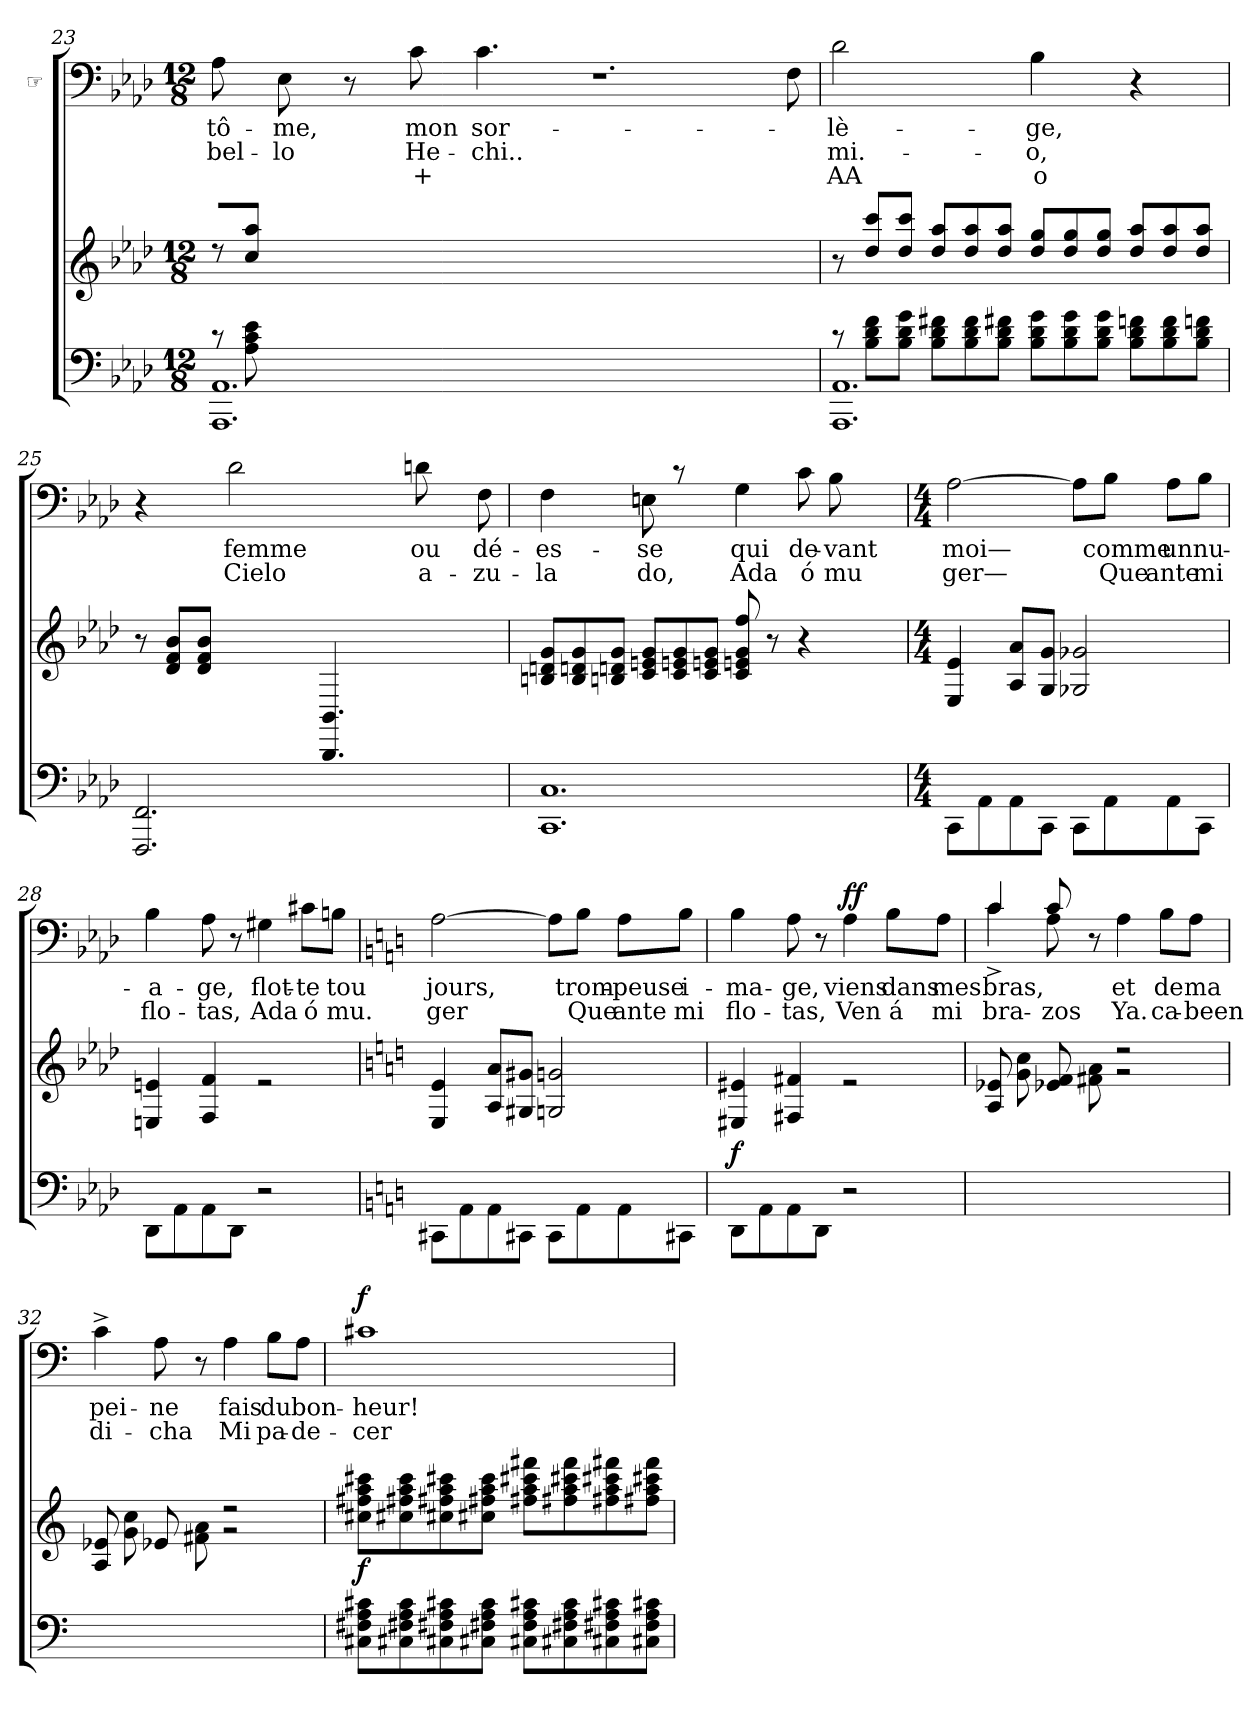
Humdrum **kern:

**kern	**dynam	**kern	**kern	**text	**text	**text	**dynam
*part3	*part3	*part2	*part1	*part1	*part1	*part1	*part1
*staff3	*staff3	*staff2	*staff1	*staff1	*staff1	*staff1	*staff1
*	*	*	*I"☞	*	*	*	*
!!LO:PB:g=z
*clefF4	*	*clefG2	*clefF4	*	*	*	*
*k[b-e-a-d-]	*	*k[b-e-a-d-]	*k[b-e-a-d-]	*	*	*	*
*M12/8	*	*M12/8	*M12/8	*	*	*	*
=23	=23	=23	=23	=23	=23	=23	=23
*^	*	*	*	*	*	*	*
8r	1.AAA-i/ 1.AA-i/	.	8r	8A-j\	tô-	bel-	.	.
8e-Z\ 8cZ\ 8A-Z\	.	.	8aa-j/ 8ccj/J	8ryy	.	.	.	.
1ryy	.	.	1ryy	8E-j\	me,	lo	.	.
.	.	.	.	8ryy	.	.	.	.
.	.	.	.	8r	.	.	.	.
.	.	.	.	8ryy	.	.	.	.
.	.	.	.	8cj\	mon	He-	+	.
.	.	.	.	8ryy	.	.	.	.
.	.	.	.	4.cj\	sor-	chi..	.	.
4ryy	.	.	4ryy	.	.	.	.	.
.	.	.	.	8ryy	.	.	.	.
1ryy	1ryy	.	1ryy	1.r	.	.	.	.
2ryy	2ryy	.	2ryy	.	.	.	.	.
8ryy	8ryy	.	8ryy	8FV\	.	.	.	.
=24	=24	=24	=24	=24	=24	=24	=24	=24
8r	1.AAA-i/ 1.AA-i/	.	8r	2d-j\	lè-	mi.-	AA	.
8fZ\ 8d-Z\ 8B-Z\L	.	.	8cccj/ 8dd-j/L	.	.	.	.	.
8gZ\ 8d-Z\ 8B-Z\J	.	.	8cccj/ 8dd-j/J	.	.	.	.	.
8B-Z\ 8d-Z\ 8f#XZ\L	.	.	8aa-j/ 8dd-j/L	.	.	.	.	.
8B-Z\ 8d-Z\ 8f#Z\	.	.	8aa-j/ 8dd-j/	8ryy	.	.	.	.
8f#XZ\ 8d-Z\ 8B-Z\J	.	.	8aa-j/ 8dd-j/J	8ryy	.	.	.	.
8B-Z\ 8d-Z\ 8gZ\L	.	.	8ggj/ 8dd-j/L	4B-j\	ge,	o,	o	.
8B-Z\ 8d-Z\ 8gZ\	.	.	8ggj/ 8dd-j/	.	.	.	.	.
8B-Z\ 8d-Z\ 8gZ\J	.	.	8ggj/ 8dd-j/J	8ryy	.	.	.	.
8fnZ\ 8d-Z\ 8B-Z\L	.	.	8aa-j/ 8dd-j/L	4r	.	.	.	.
8B-Z\ 8d-Z\ 8fZ\	.	.	8aa-j/ 8dd-j/	.	.	.	.	.
8B-Z\ 8d-Z\ 8fnZ\J	.	.	8aa-j/ 8dd-j/J	8ryy	.	.	.	.
*v	*v	*	*	*	*	*	*	*
!!LO:LB:g=z
=25	=25	=25	=25	=25	=25	=25	=25
*	*	*^	*	*	*	*	*
2.FFZ/ 2.FFFZ/	.	8r	8ryy	4r	.	.	.	.
.	.	8b-j/ 8fj/ 8d-j/L	8ryy	.	.	.	.	.
.	.	8b-j/ 8fj/ 8d-j/J	8ryy	8ryy	.	.	.	.
.	.	1ryy	8ryy	2d-j\	femme	Cielo	.	.
.	.	.	8ryy	.	.	.	.	.
.	.	.	8ryy	.	.	.	.	.
2.ryy	.	.	4.BB-i/ 4.BBB-i/	.	.	.	.	.
.	.	.	.	8ryy	.	.	.	.
.	.	.	.	8ryy	.	.	.	.
.	.	.	4.ryy	8dnj\	ou	a-	.	.
.	.	.	.	8ryy	.	.	.	.
.	.	8ryy	.	8Fj\	dé-	zu-	.	.
*	*	*v	*v	*	*	*	*	*
=26	=26	=26	=26	=26	=26	=26	=26
*	*	*	*^	*	*	*	*
1.CCZ/ 1.CZ/	.	8gj/ 8dnj/ 8Bnj/L	4Fj\	8ryy	es-	la	.	.
.	.	8gj/ 8dnj/ 8Bj/	.	8ryy	.	.	.	.
.	.	8gj/ 8dnj/ 8Bnj/J	8ryy	8ryy	.	.	.	.
.	.	8gj/ 8enj/ 8cj/L	8Enj\	4EnZ\	se	do,	.	.
.	.	8gj/ 8enj/ 8cj/	8r	.	.	.	.	.
.	.	8gj/ 8enj/ 8cj/J	8ryy	2..ryy	.	.	.	.
.	.	8ffj/ 8gj/ 8enj/ 8cj/	4Gj\	.	qui	Ada	.	.
.	.	8r	.	.	.	.	.	.
.	.	4r	8cj\	.	de-	ó	.	.
.	.	.	8B-j\	.	vant	mu	.	.
.	.	4ryy	4ryy	.	.	.	.	.
*	*	*	*v	*v	*	*	*	*
=27	=27	=27	=27	=27	=27	=27	=27
*M4/4	*	*M4/4	*M4/4	*	*	*	*
*	*	*^	*	*	*	*	*
8CCZ\L	.	1ryy	4e-j/ 4E-j/	[2A-j\	moi—	ger—	.	.
8AA-Z\	.	.	.	.	.	.	.	.
8AA-Z\	.	.	8a-j/ 8A-j/L	.	.	.	.	.
8CCZ\J	.	.	8gj/ 8Gj/J	.	.	.	.	.
8CCZ\L	.	.	2g-Xj/ 2G-Xj/	8A-j\L]	.	.	.	.
8AA-Z\	.	.	.	8B-j\J	comme	Que	.	.
8AA-Z\	.	.	.	8A-j\L	un	ante	.	.
8CCZ\J	.	.	.	8B-j\J	nu-	mi	.	.
!!LO:LB:g=z
=28	=28	=28	=28	=28	=28	=28	=28	=28
8DD-Z\L	.	1ryy	4enj/ 4Enj/	4B-j\	a-	flo-	.	.
8AA-Z\	.	.	.	.	.	.	.	.
8AA-Z\	.	.	4fj/ 4Fj/	8A-j\	ge,	tas,	.	.
8DD-Z\J	.	.	.	8r	.	.	.	.
2r	.	.	2r	4G#Xj\	flot-	Ada	.	.
.	.	.	.	8c#Xj\L	te	ó	.	.
.	.	.	.	8Bnj\J	tou	mu.	.	.
=29	=29	=29	=29	=29	=29	=29	=29	=29
*k[]	*	*k[]	*	*k[]	*	*	*	*
8CC#XZ\L	.	1ryy	4ej/ 4Ej/	[2Aj\	jours,	ger	.	.
8AAZ\	.	.	.	.	.	.	.	.
8AAZ\	.	.	8aj/ 8Aj/L	.	.	.	.	.
8CC#XZ\J	.	.	8g#Xj/ 8G#Xj/J	.	.	.	.	.
8CC#Z\L	.	.	2gnj/ 2Gnj/	8Aj\L]	.	.	.	.
8AAZ\	.	.	.	8Bj\J	trom-	Que	.	.
8AAZ\	.	.	.	8Aj\L	peuse	ante	.	.
8CC#XZ\J	.	.	.	8Bj\J	i-	mi	.	.
=30	=30	=30	=30	=30	=30	=30	=30	=30
!	!LO:DY:a	!	!	!	!	!	!	!
8DDZ\L	f	1ryy	4e#Xj/ 4E#Xj/	4Bj\	ma-	flo-	.	.
8AAZ\	.	.	.	.	.	.	.	.
8AAZ\	.	.	4f#Xj/ 4F#Xj/	8Aj\	ge,	tas,	.	.
8DDZ\J	.	.	.	8r	.	.	.	.
!	!	!	!	!	!	!	!	!LO:DY:a
2r	.	.	2r	4Aj\	viens	Ven	.	ff
.	.	.	.	8Bj\L	dans	á	.	.
.	.	.	.	8Aj\J	mes	mi	.	.
!!LO:LB:g=z
=31	=31	=31	=31	=31	=31	=31	=31	=31
*	*	*	*	*^	*	*	*	*
1ryy	.	8e-Xj/ 8Aj/	8ryy	4cj/	4c^>Z\	bras,	bra-	.	.
.	.	8gj\ 8ccj\	8ryy	.	.	.	.	.	.
.	.	8fj/ 8e-Xj/	8ryy	8cj/	8AZ\	.	zos	.	.
.	.	8f#Xj\ 8aj\	8ryy	8r	2ryy	.	.	.	.
.	.	2r	2r	4Aj\	.	et	Ya.	.	.
.	.	.	.	8Bj\L	.	de	ca-	.	.
.	.	.	.	8Aj\J	8ryy	ma	been	.	.
*	*	*	*	*v	*v	*	*	*	*
=32	=32	=32	=32	=32	=32	=32	=32	=32
1ryy	.	8e-Xj/ 8Aj/	8ryy	4c^>j\	pei-	di-	.	.
.	.	8gj\ 8ccj\	8ryy	.	.	.	.	.
.	.	8e-Xj/	8ryy	8Aj\	ne	cha	.	.
.	.	8f#Xj\ 8aj\	8ryy	8r	.	.	.	.
.	.	2r	2r	4Aj\	fais	Mi	.	.
.	.	.	.	8Bj\L	du	pa-	.	.
.	.	.	.	8Aj\J	bon-	de-	.	.
*	*	*v	*v	*	*	*	*	*
=33	=33	=33	=33	=33	=33	=33	=33
!	!LO:DY:a	!	!	!	!	!	!LO:DY:a
8C#XZ\ 8F#XZ\ 8AZ\ 8c#XZ\L	f	8cc#Xj\ 8ff#Xj\ 8aaj\ 8ccc#Xj\L	1c#Xj/	heur!	cer	.	f
8C#XZ\ 8F#XZ\ 8AZ\ 8c#Z\	.	8cc#Xj\ 8ff#Xj\ 8aaj\ 8ccc#j\	.	.	.	.	.
8C#XZ\ 8F#XZ\ 8AZ\ 8c#XZ\	.	8cc#Xj\ 8ff#Xj\ 8aaj\ 8ccc#Xj\	.	.	.	.	.
8C#XZ\ 8c#Z\ 8AZ\ 8F#XZ\J	.	8ccc#j\ 8aaj\ 8ff#Xj\ 8cc#Xj\J	.	.	.	.	.
8C#XZ\ 8F#Z\ 8AZ\ 8c#XZ\L	.	8ff#Xj\ 8aaj\ 8ccc#Xj\ 8fff#Xj\L	.	.	.	.	.
8C#XZ\ 8F#XZ\ 8AZ\ 8c#Z\	.	8ff#Xj\ 8aaj\ 8ccc#Xj\ 8fff#j\	.	.	.	.	.
8C#XZ\ 8c#XZ\ 8AZ\ 8F#XZ\	.	8ff#Xj\ 8aaj\ 8ccc#Xj\ 8fff#Xj\	.	.	.	.	.
8C#XZ\ 8F#Z\ 8AZ\ 8c#XZ\J	.	8ff#Xj\ 8aaj\ 8ccc#Xj\ 8fff#j\J	.	.	.	.	.
=	=	=	=	=	=	=	=
*-	*-	*-	*-	*-	*-	*-	*-
